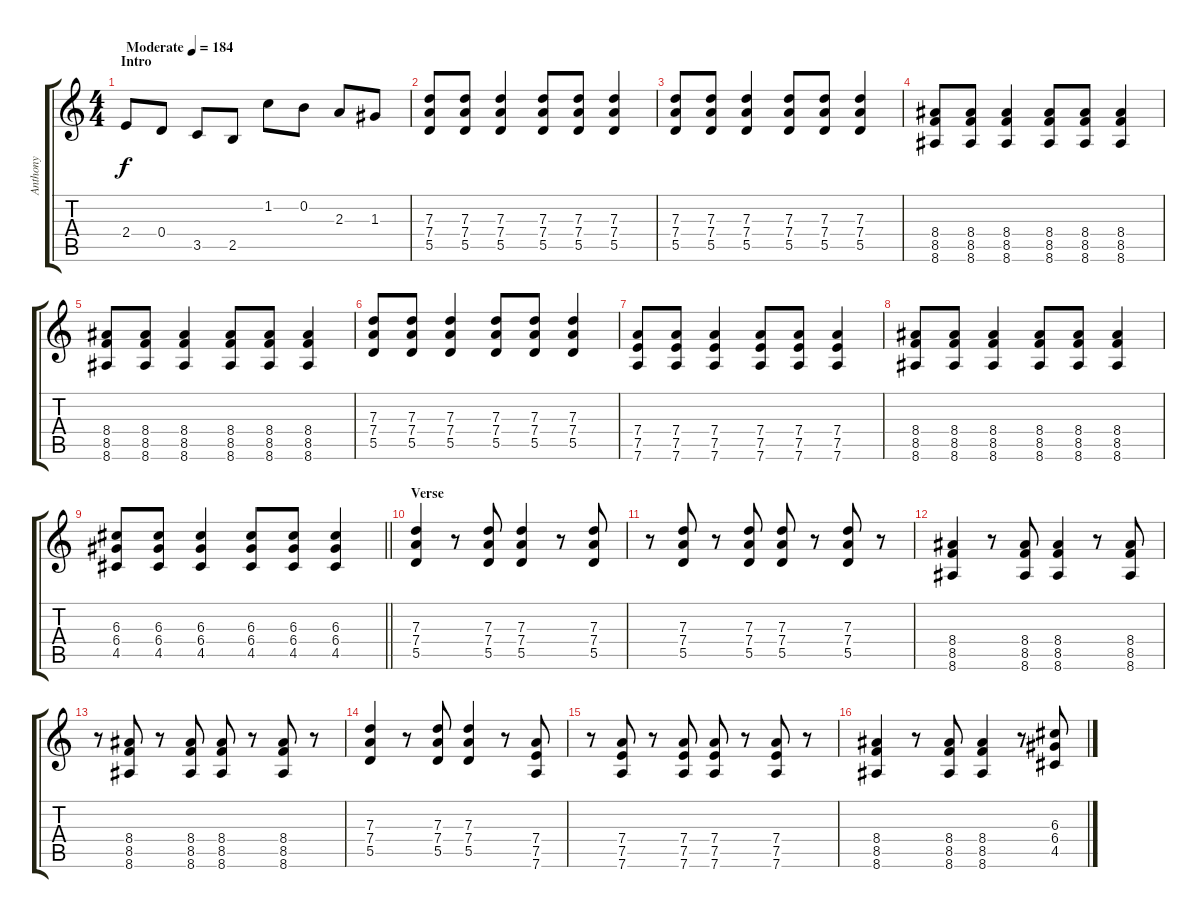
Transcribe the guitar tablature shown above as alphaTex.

\track ("Anthony" "Anthony") {instrument distortionguitar}
\staff {score tabs}
\tuning (E4 B3 G3 D3 A2 D2) {hide}
\ts (4 4)
\section ("" "Intro")
\tempo (184 "Moderate")
\clef g2
\ks c
2.4.8{dy f instrument distortionguitar} 0.4.8 3.5.8 2.5.8 1.2.8 0.2.8 2.3.8 1.3.8 |
(7.3 7.4 5.5).8 (7.3 7.4 5.5).8 (7.3 7.4 5.5).4 (7.3 7.4 5.5).8 (7.3 7.4 5.5).8 (7.3 7.4 5.5).4 |
(7.3 7.4 5.5).8 (7.3 7.4 5.5).8 (7.3 7.4 5.5).4 (7.3 7.4 5.5).8 (7.3 7.4 5.5).8 (7.3 7.4 5.5).4 |
(8.4 8.5 8.6).8 (8.4 8.5 8.6).8 (8.4 8.5 8.6).4 (8.4 8.5 8.6).8 (8.4 8.5 8.6).8 (8.4 8.5 8.6).4 |
(8.4 8.5 8.6).8 (8.4 8.5 8.6).8 (8.4 8.5 8.6).4 (8.4 8.5 8.6).8 (8.4 8.5 8.6).8 (8.4 8.5 8.6).4 |
(7.3 7.4 5.5).8 (7.3 7.4 5.5).8 (7.3 7.4 5.5).4 (7.3 7.4 5.5).8 (7.3 7.4 5.5).8 (7.3 7.4 5.5).4 |
(7.4 7.5 7.6).8 (7.4 7.5 7.6).8 (7.4 7.5 7.6).4 (7.4 7.5 7.6).8 (7.4 7.5 7.6).8 (7.4 7.5 7.6).4 |
(8.4 8.5 8.6).8 (8.4 8.5 8.6).8 (8.4 8.5 8.6).4 (8.4 8.5 8.6).8 (8.4 8.5 8.6).8 (8.4 8.5 8.6).4 |
\barLineRight lightlight
(6.3 6.4 4.5).8 (6.3 6.4 4.5).8 (6.3 6.4 4.5).4 (6.3 6.4 4.5).8 (6.3 6.4 4.5).8 (6.3 6.4 4.5).4 |
\section ("" "Verse ")
(7.3 7.4 5.5).4 r.8 (7.3 7.4 5.5).8 (7.3 7.4 5.5).4 r.8 (7.3 7.4 5.5).8 |
r.8 (7.3 7.4 5.5).8 r.8 (7.3 7.4 5.5).8 (7.3 7.4 5.5).8 r.8 (7.3 7.4 5.5).8 r.8 |
(8.4 8.5 8.6).4 r.8 (8.4 8.5 8.6).8 (8.4 8.5 8.6).4 r.8 (8.4 8.5 8.6).8 |
r.8 (8.4 8.5 8.6).8 r.8 (8.4 8.5 8.6).8 (8.4 8.5 8.6).8 r.8 (8.4 8.5 8.6).8 r.8 |
(7.3 7.4 5.5).4 r.8 (7.3 7.4 5.5).8 (7.3 7.4 5.5).4 r.8 (7.4 7.5 7.6).8 |
r.8 (7.4 7.5 7.6).8 r.8 (7.4 7.5 7.6).8 (7.4 7.5 7.6).8 r.8 (7.4 7.5 7.6).8 r.8 |
(8.4 8.5 8.6).4 r.8 (8.4 8.5 8.6).8 (8.4 8.5 8.6).4 r.8 (6.3 6.4 4.5).8
